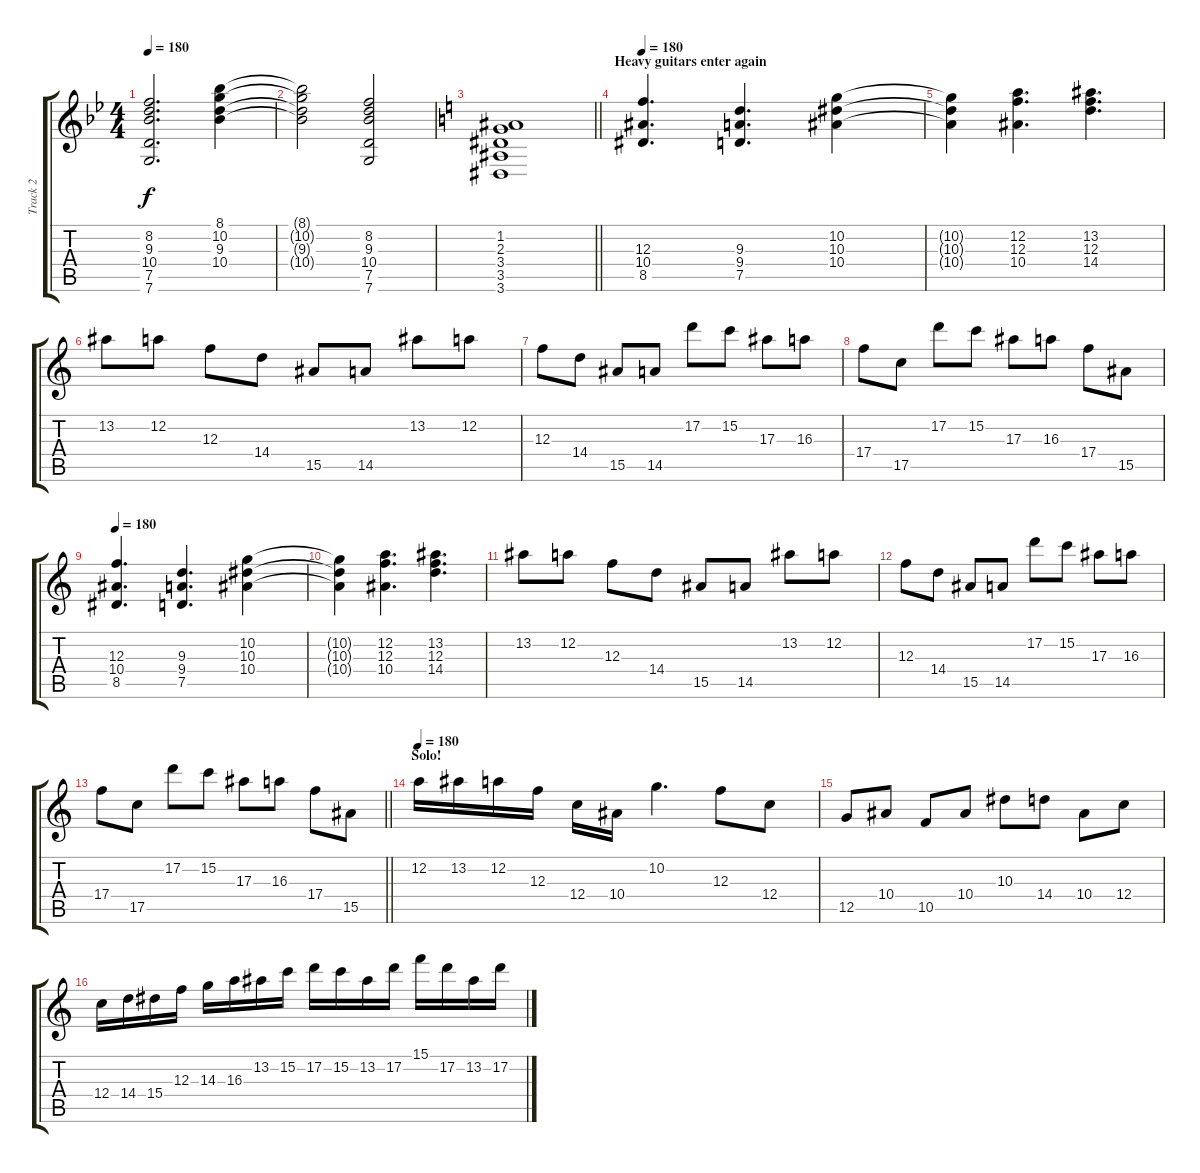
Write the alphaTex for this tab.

\track ("Track 2" "Track 2") {instrument electricguitarjazz}
\staff {score tabs}
\tuning (D4 A3 F3 C3 G2 C2) {hide}
\ts (4 4)
\tempo 180
\clef g2
\ks gminor
(8.2 9.3 10.4 7.5 7.6).2{d dy f} (8.1 10.2 9.3 10.4).4 |
(8.1{t} 10.2{t} 9.3{t} 10.4{t}).2 (8.2 9.3 10.4 7.5 7.6).2 |
\barLineRight lightlight
\ks c
(1.2 2.3 3.4 3.5 3.6).1 |
\section ("" "Heavy guitars enter again")
\tempo 180
(12.3 10.4 8.5).4{d instrument distortionguitar} (9.3 9.4 7.5).4{d} (10.2 10.3 10.4).4 |
(10.2{t} 10.3{t} 10.4{t}).4 (12.2 12.3 10.4).4{d} (13.2 12.3 14.4).4{d} |
13.2.8 12.2.8 12.3.8 14.4.8 15.5.8 14.5.8 13.2.8 12.2.8 |
12.3.8 14.4.8 15.5.8 14.5.8 17.2.8 15.2.8 17.3.8 16.3.8 |
17.4.8 17.5.8 17.2.8 15.2.8 17.3.8 16.3.8 17.4.8 15.5.8 |
\tempo 180
(12.3 10.4 8.5).4{d instrument distortionguitar} (9.3 9.4 7.5).4{d} (10.2 10.3 10.4).4 |
(10.2{t} 10.3{t} 10.4{t}).4 (12.2 12.3 10.4).4{d} (13.2 12.3 14.4).4{d} |
13.2.8 12.2.8 12.3.8 14.4.8 15.5.8 14.5.8 13.2.8 12.2.8 |
12.3.8 14.4.8 15.5.8 14.5.8 17.2.8 15.2.8 17.3.8 16.3.8 |
\barLineRight lightlight
17.4.8 17.5.8 17.2.8 15.2.8 17.3.8 16.3.8 17.4.8 15.5.8 |
\section ("" "Solo!")
\tempo 180
12.2.16{volume 16 instrument overdrivenguitar} 13.2.16 12.2.16 12.3.16 12.4.16 10.4.16 10.2.4{d} 12.3.8 12.4.8 |
12.5.8 10.4.8 10.5.8 10.4.8 10.3.8 14.4.8 10.4.8 12.4.8 |
12.4.16 14.4.16 15.4.16 12.3.16 14.3.16 16.3.16 13.2.16 15.2.16 17.2.16 15.2.16 13.2.16 17.2.16 15.1.16 17.2.16 13.2.16 17.2.16
